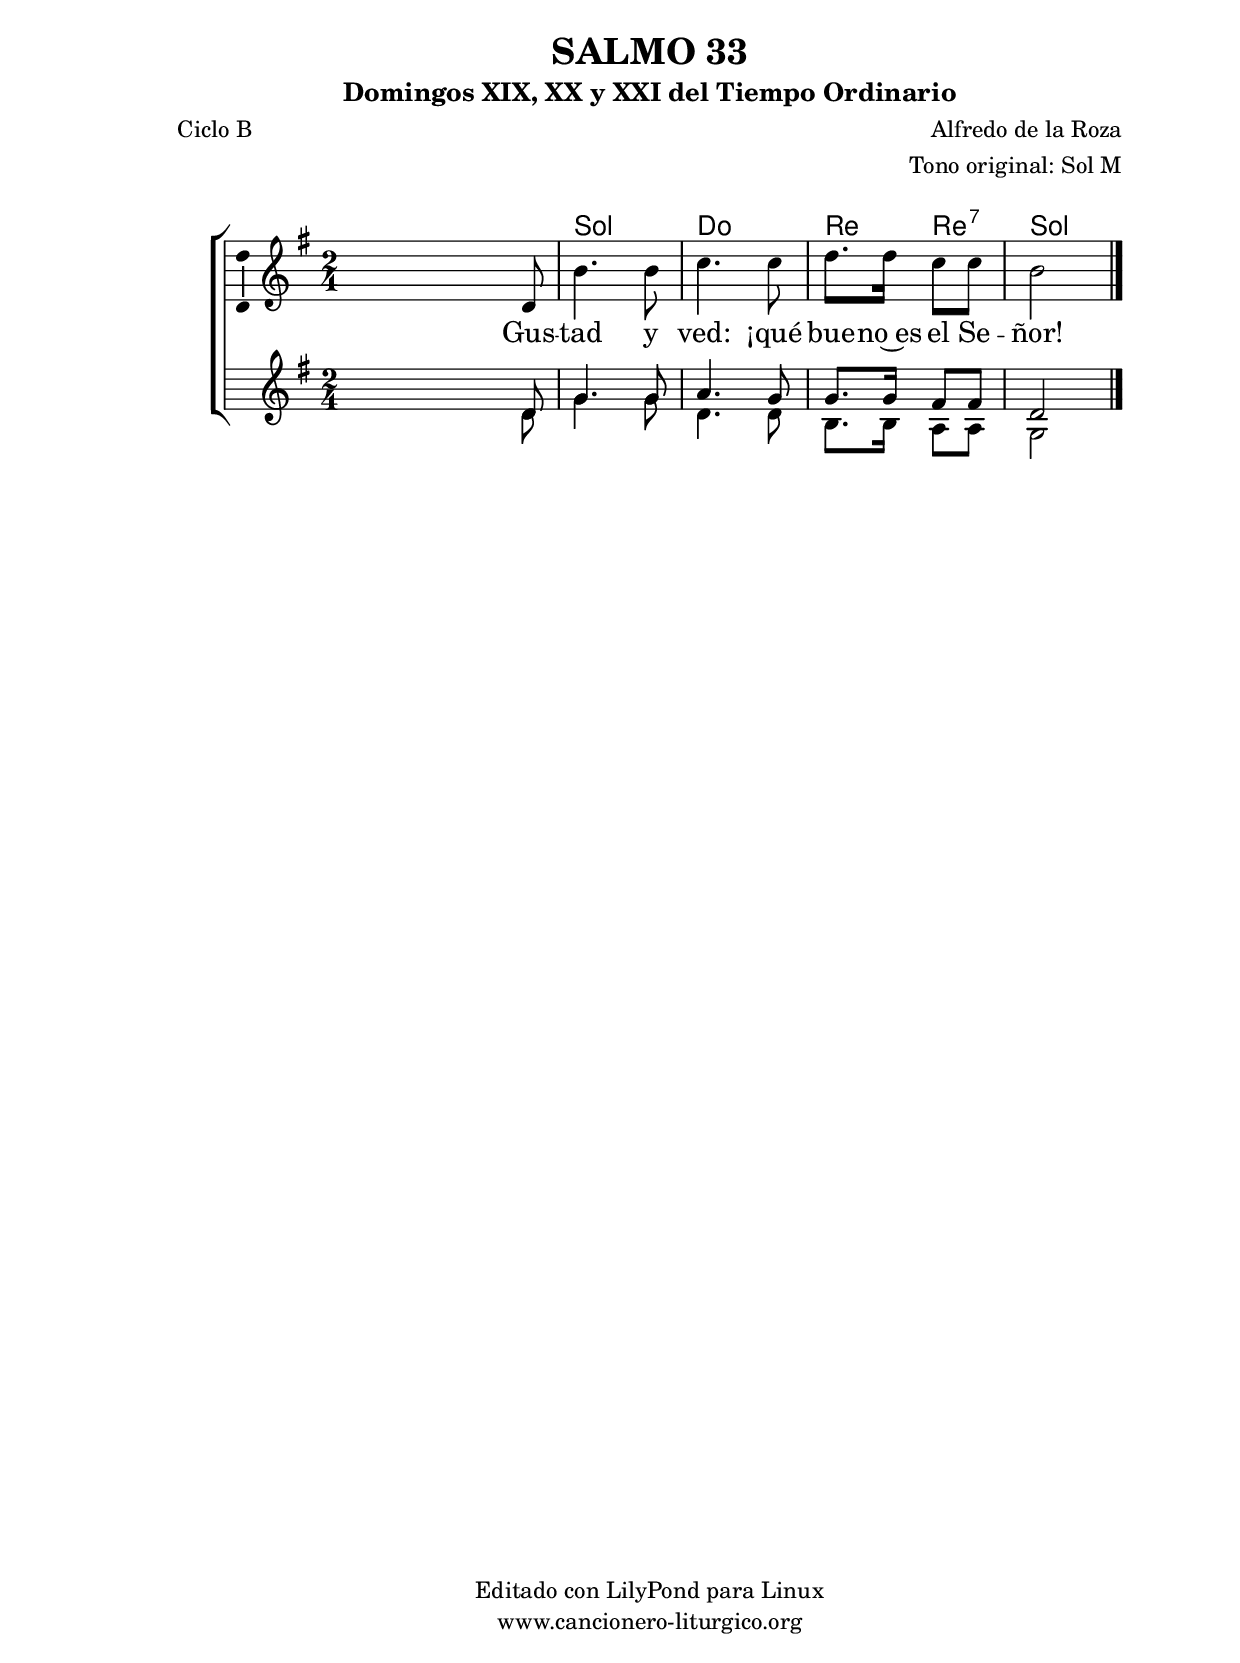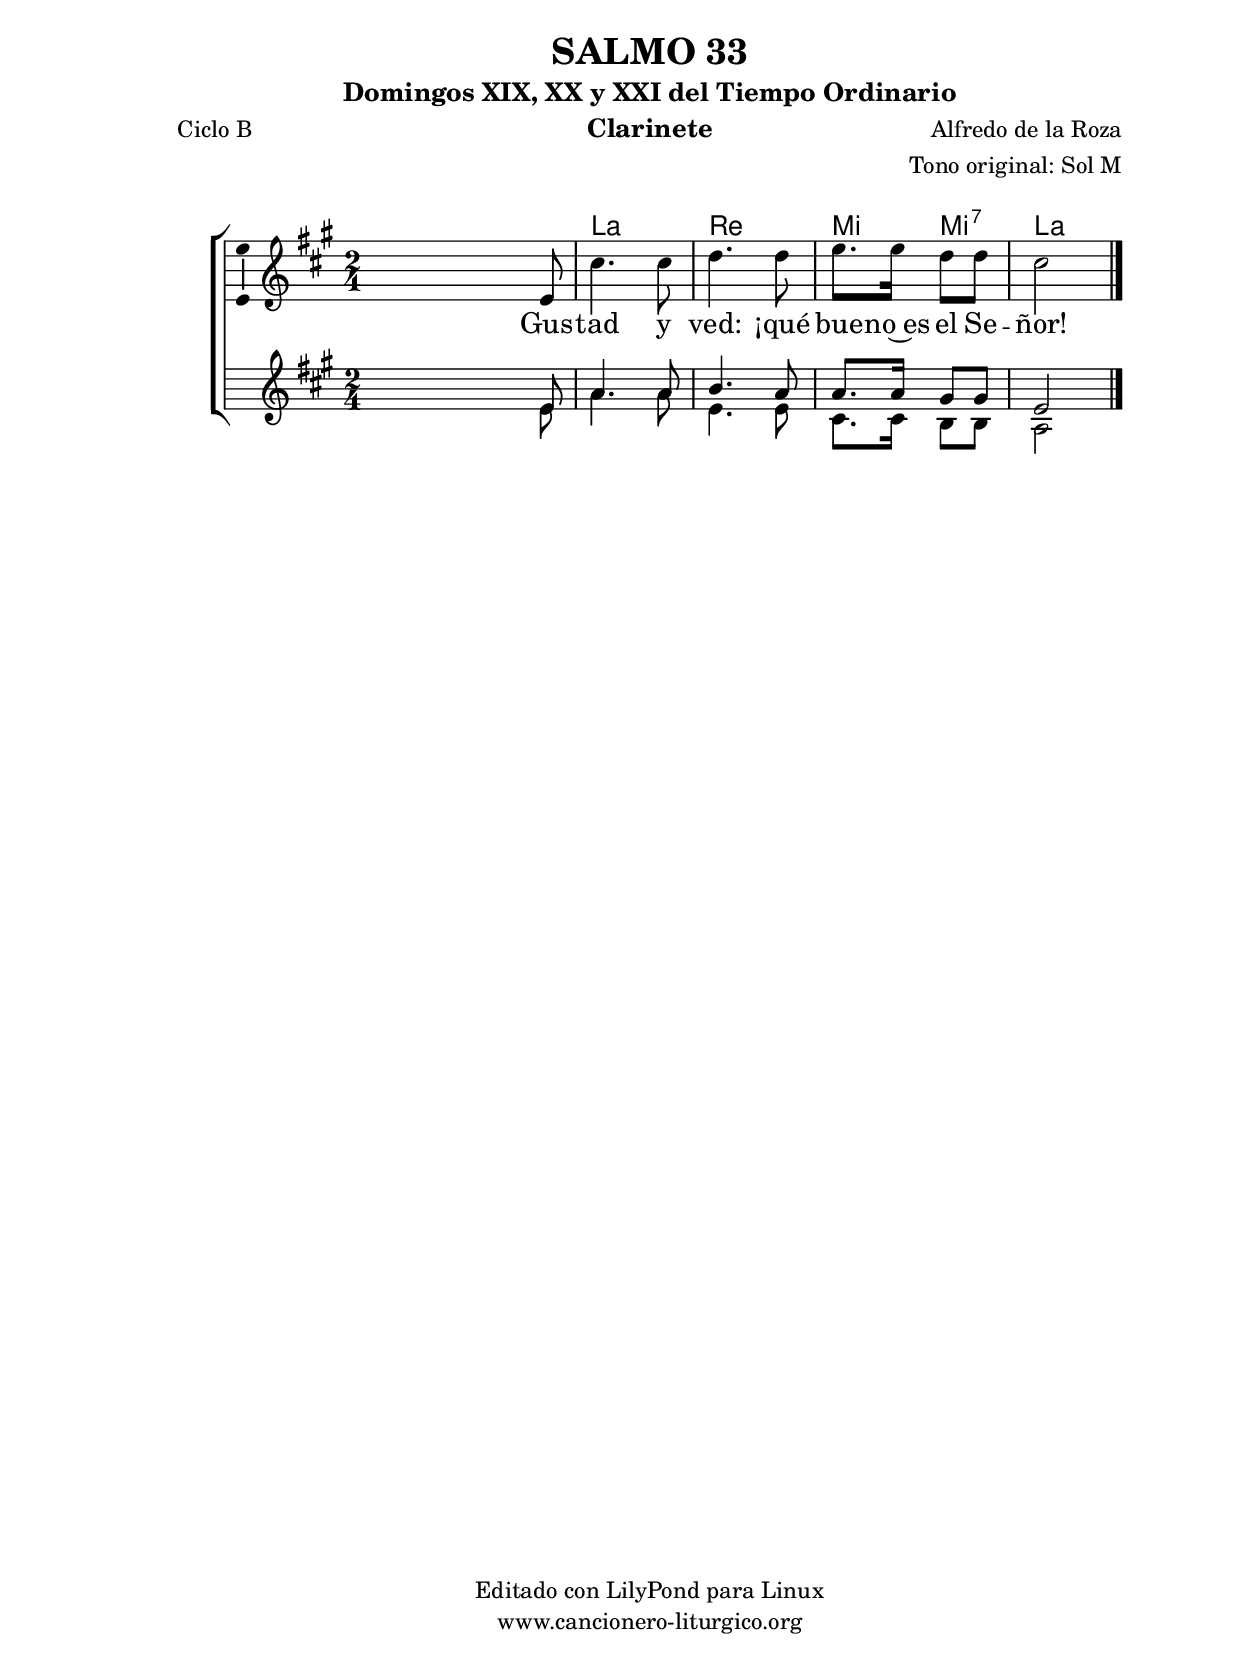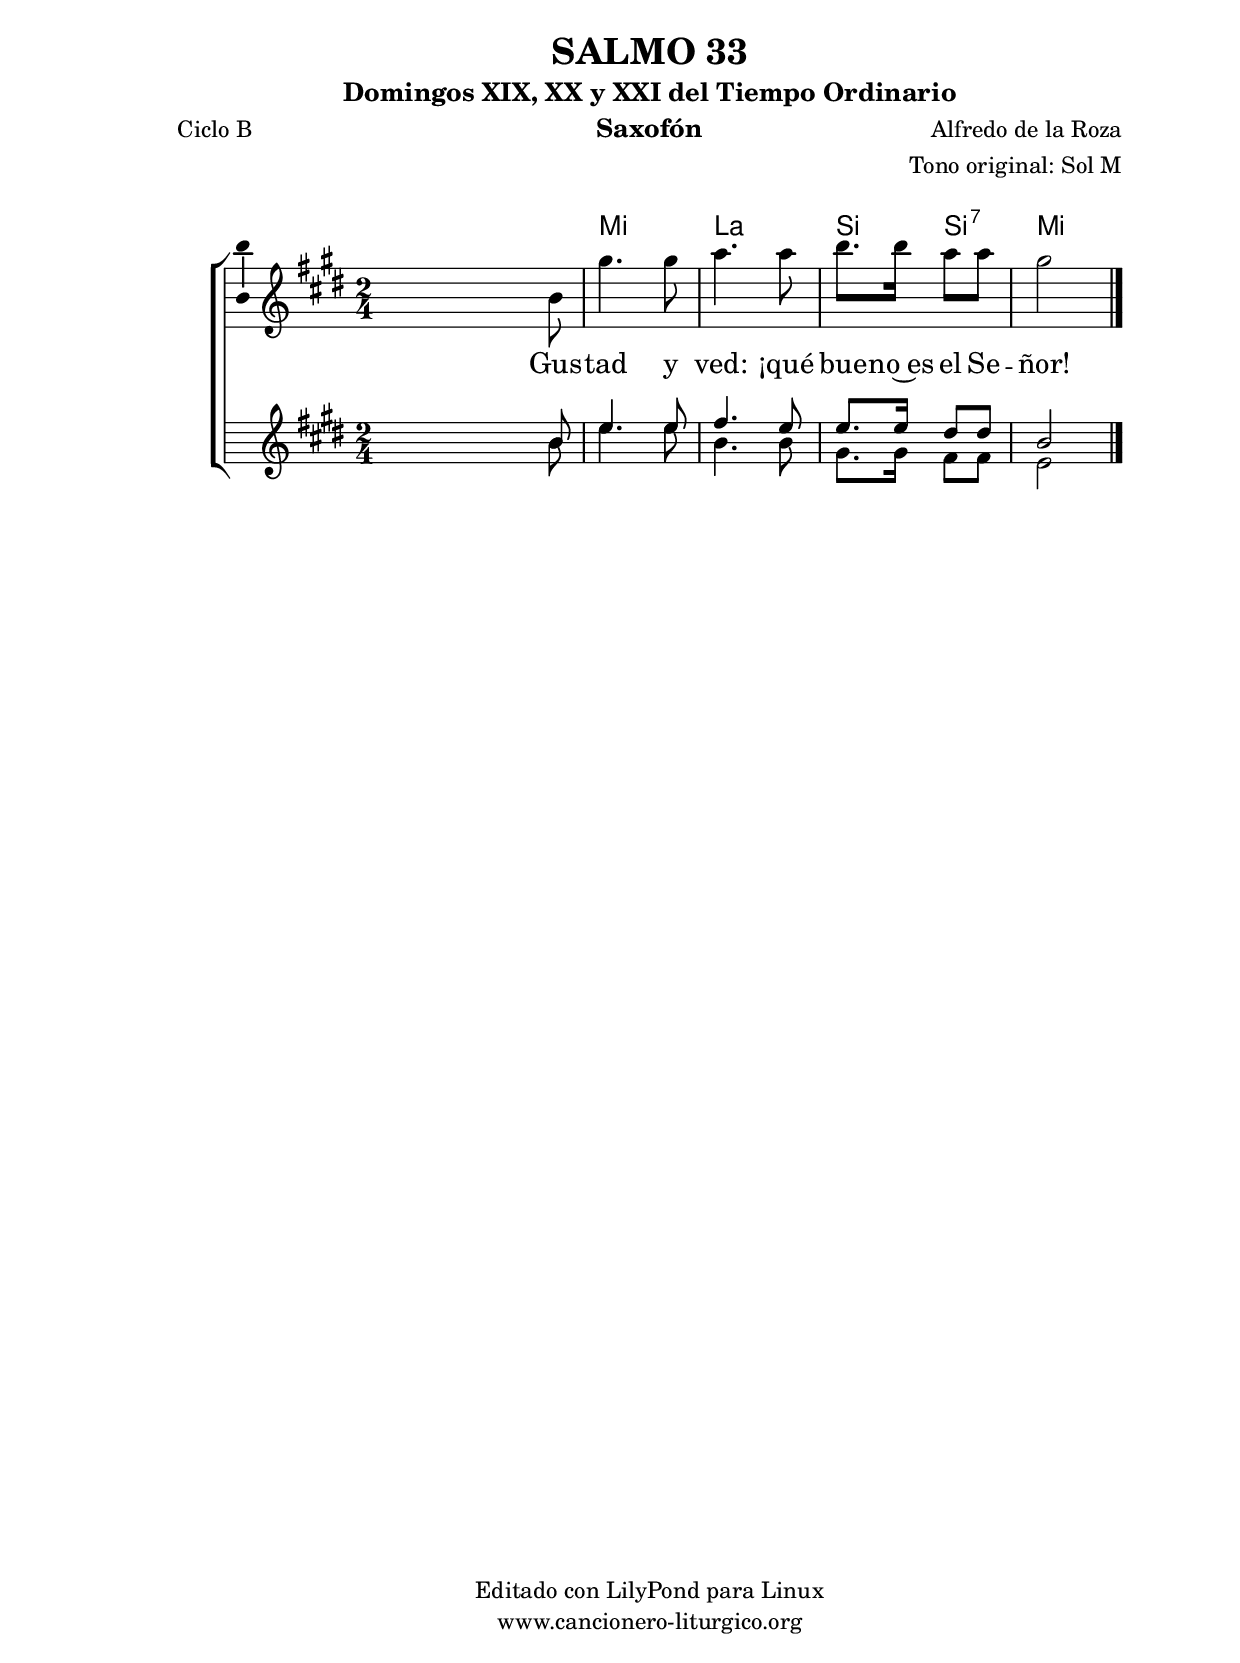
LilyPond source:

%
%para convertir .midi en .wav:
%timidity filename.midi -Ow -o finename.wav
%
%
%Para convertir de .wav a .mp3:
%lame -h -m j filename.wav
%
%
%para escuchar el midi:
%timidity nombrefichero.midi
%


%versión de lilypond para la que se ha escrito esta partitura:
\version "2.16.0"

	%Tamaño papel
	#(set-default-paper-size "a4")
	%Tamaño partitura
	#(set-global-staff-size 20)
	%No responde al pulsar sobre una nota
	#(ly:set-option 'point-and-click #f)

%parámetros del encabezamiento:
\header {
	title = "SALMO 33"
	subtitle = "Domingos XIX, XX y XXI del Tiempo Ordinario"
	composer = "Alfredo de la Roza"
	poet = "Ciclo B"
	meter = ""
	arranger = "Tono original: Sol M"
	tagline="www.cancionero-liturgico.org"
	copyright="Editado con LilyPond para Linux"
	tiempo = "Ordinario"
	usos = "Salmo"
	letra = "Gustad y ved: ¡qué bueno es el Señor!"
	}

%parámetros asociados al papel:
\paper  {
	oddHeaderMarkup = \markup {\fill-line { \on-the-fly #not-first-page \fromproperty #'header:title \on-the-fly #not-first-page \fromproperty #'header:composer }}
	evenHeaderMarkup = \markup {\fill-line { \fromproperty #'header:composer \fromproperty #'header:title }}
	#(set-paper-size "a4")
	print-page-number = ##f
	first-page-number = 1
	print-first-page-number = ##f
%	head-separation = 3.0 \cm
	top-margin = 2.0 \cm
	bottom-margin = 0.5\cm
%%%	bottom-margin = -1.0\cm
	left-margin = 3.0 \cm
	line-width = 16.0 \cm 
	indent = 8\mm
	interscoreline = 2.\mm
	between-system-space = 15\mm
%	para que las partituras no llenen la hoja:
	ragged-bottom = ##t
%	idem para la última hoja:
	ragged-last-bottom = ##f
%	para que las partituras llenen el ancho del papel:
	ragged-last = ##f
	after-title-space = 2.5 \cm
%page-count=1
%system-count=8

	%Flexible Vertical Spacing
%	markup-markup-spacing =
%	#'((basic-distance . 15) (minimum-distance . 15) (padding . 3))
	markup-system-spacing =
	#'((basic-distance . 15) (minimum-distance . 15) (padding . 3))
	system-system-spacing =
	#'((basic-distance . 15) (minimum-distance . 15) (padding . 3))
	score-system-spacing =
	#'((basic-distance . 15) (minimum-distance . 15) (padding . 5))
%	top-system-spacing = % header
%	#'((basic-distance . 8) (minimum-distance . 0) (padding . 3))
%	top-markup-spacing =
%	#'((basic-distance . 20) (minimum-distance . 20) (padding . 3))
	last-bottom-spacing = % footer
	#'((basic-distance . 5) (minimum-distance . 5) (padding . 3))
%	score-markup-spacing =
%	#'((basic-distance . 16) (minimum-distance . 13) (padding . 3))

	}


%parámetros que afectan a toda la partitura:
global =  {
	%clave de sol (G):
	\clef G
	%armadura:
%	\transpose a c'
	\key g \major
	\tempo 4=80
	\set Score.tempoHideNote = ##t
	}


acordes = {
	\italianChords
	\chordmode {
%	\transpose a c'
{
s2
g2 c d4 d:7 g2
	}
	}
}


melodia = 
%	\transpose a c'
{
	\relative c'{
	\time 2/4

s4 s8 d8
b'4. b8
c4. c8
d8. d16 c8 c
b2

	\bar "|."
	}
	}

melodiados = 
%	\transpose a c'
{
	\relative c'{
	\time 2/4
<<
\new Voice {
\voiceOne
s4 s8 d8
g4. g8
a4. g8
g8. g16 fis8 fis
d2
}
\new Voice {
\voiceTwo
s4 s8 d8
g4. g8
d4. d8
b8. b16 a8 a
g2
}
>>

	\bar "|."
	}
	}


texto = \lyricmode {
Gus -- tad y ved: ¡qué bue -- no~es el Se -- ñor!
Gus -- tad y ved: ¡qué bue -- no~es el Se -- ñor!
	}


acordesStaff = \context ChordNames = acordesStaff <<
	\set chordChanges = ##t
	\acordes
	>>


vozStaff = \context Voice = vozStaff
\with {\consists "Ambitus_engraver"}
<<
%	\set Staff.instrumentName = ""
%	\set Staff.shortInstrumentName = ""
%	\set Staff.midiInstrument = #"clarinet"
%	\set Staff.midiInstrument = #"cello"
%	\set Staff.midiInstrument = #"flute"
	\set Staff.midiInstrument = #"electric guitar (jazz)"
%	\set Staff.midiInstrument = #"english horn"
%	\set Staff.midiInstrument = #"violin"
%	\set Staff.midiInstrument = #"glockenspiel"
	\set Staff.midiMinimumVolume = #0.7
	\set Staff.midiMaximumVolume = #0.9
	\global
	\melodia
	>>

vozdosStaff = \context Voice = vozdosStaff
<<
%	\set Staff.instrumentName = "Clarinete 1"
%	\set Staff.shortInstrumentName = "C"
	\override Staff.StaffSymbol #'staff-space = #(magstep -0.35)
	\set Staff.midiInstrument = #"english horn"
	\set Staff.midiMinimumVolume = #0.4
	\set Staff.midiMaximumVolume = #0.5
	\global
	\melodiados
	>>


textoStaff = \context Lyrics = textoStaff <<
	\lyricsto vozStaff \texto
	>>

\book {
	\score {
		\context ChoirStaff {
%			\override StaffGroup.SystemStartBracket #'collapse-height = #1
%			\override Score.SystemStartBar #'collapse-height = #1
			<<
			\acordesStaff
			\vozStaff
			\textoStaff
			\vozdosStaff
			>>
			}
		\layout {
	    		\context {
				\Lyrics
				\override LyricText #'font-size = #2
				}
	   		 \context {
				\Score
				%fontSize = #3
				\override StaffSymbol #'staff-space = #(magstep +3)
				%\override Beam #'thickness = #0.55
				%\override SpacingSpanner #'spacing-increment = #1.0
				%\override Slur #'height-limit = #1.5
				}
			}
		}
	\score {
		\unfoldRepeats
		\context ChoirStaff {
			<<
			\acordesStaff
			\vozStaff
			\vozdosStaff
			>>
			}
		\midi {
	  		\context {
	  			\Score
				tempoWholesPerMinute = #(ly:make-moment 70 4)
				}
			}
		}
	}

%Partitura para clarinete
#(define output-suffix "C")
\book {
	\header{
		instrument = "Clarinete"
		}
	\score {
		\context ChoirStaff {
%			\override StaffGroup.SystemStartBracket #'collapse-height = #1
%			\override Score.SystemStartBar #'collapse-height = #1
\transpose c d
			<<
			\acordesStaff
			\vozStaff
			\textoStaff
			\vozdosStaff
			>>
			}
		\layout {
	    		\context {
				\Lyrics
				\override LyricText #'font-size = #2
				}
	   		 \context {
				\Score
				%fontSize = #3
				\override StaffSymbol #'staff-space = #(magstep +3)
				%\override Beam #'thickness = #0.55
				%\override SpacingSpanner #'spacing-increment = #1.0
				%\override Slur #'height-limit = #1.5
				}
			}
		}
	}

%Partitura para saxofón
#(define output-suffix "S")
\book {
	\header{
		instrument = "Saxofón"
		}
	\score {
		\context ChoirStaff {
%			\override StaffGroup.SystemStartBracket #'collapse-height = #1
%			\override Score.SystemStartBar #'collapse-height = #1
\transpose c a
			<<
			\acordesStaff
			\vozStaff
			\textoStaff
			\vozdosStaff
			>>
			}
		\layout {
	    		\context {
				\Lyrics
				\override LyricText #'font-size = #2
				}
	   		 \context {
				\Score
				%fontSize = #3
				\override StaffSymbol #'staff-space = #(magstep +3)
				%\override Beam #'thickness = #0.55
				%\override SpacingSpanner #'spacing-increment = #1.0
				%\override Slur #'height-limit = #1.5
				}
			}
		}
	}

